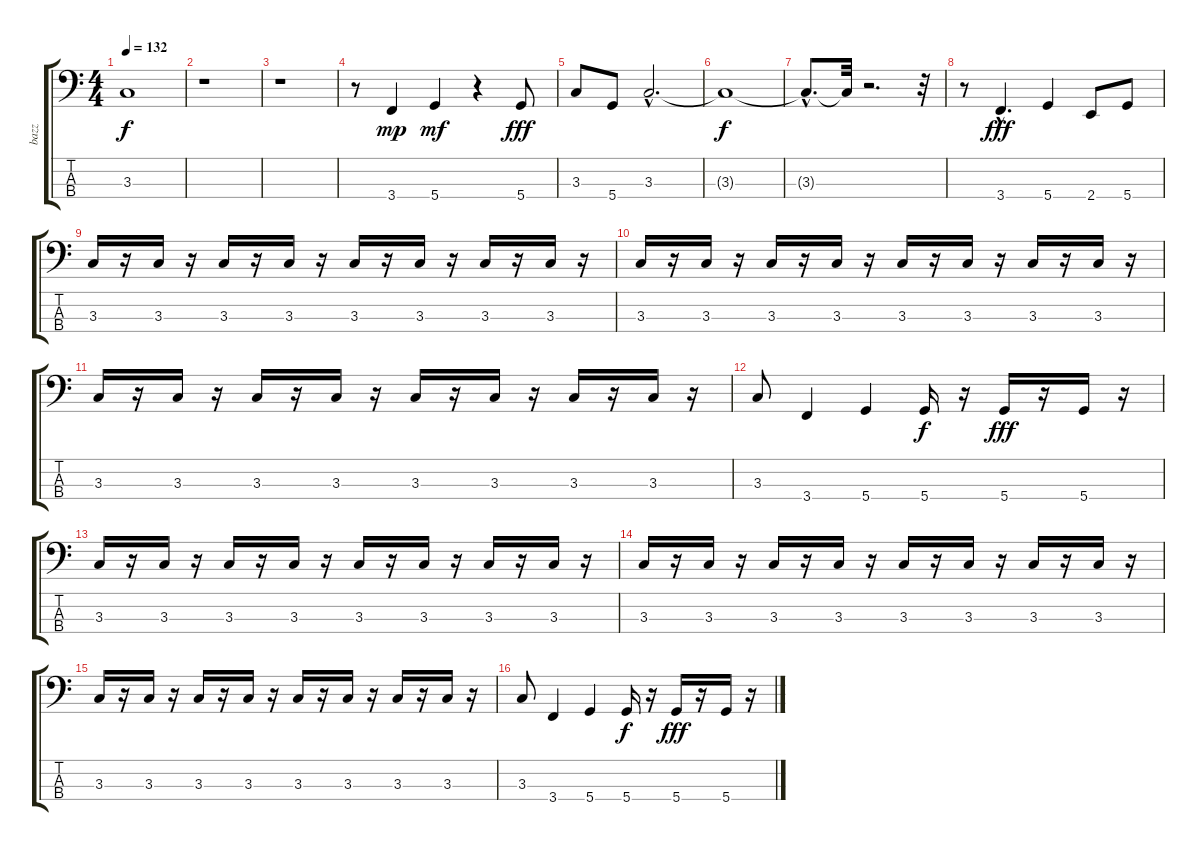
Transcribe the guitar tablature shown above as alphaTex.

\track ("bazz" "bazz") {instrument electricbassfinger}
\staff {score tabs}
\tuning (G2 D2 A1 D1) {hide}
\ts (4 4)
\tempo 132
\clef f4
\ks c
3.3.1{dy f instrument electricbassfinger} |
r.1 |
r.1 |
r.8 3.4.4{dy mp} 5.4.4{dy mf} r.4 5.4.8{dy fff} |
3.3.8 5.4.8 3.3{hac}.2{d} |
3.3{t}.1{dy f} |
3.3{hac t}.8{d} 3.3{t}.32 r.2{d} r.32 |
r.8 3.4{hac}.4{d dy fff} 5.4.4 2.4.8 5.4.8 |
3.3.16 r.16 3.3.16 r.16 3.3.16 r.16 3.3.16 r.16 3.3.16 r.16 3.3.16 r.16 3.3.16 r.16 3.3.16 r.16 |
3.3.16 r.16 3.3.16 r.16 3.3.16 r.16 3.3.16 r.16 3.3.16 r.16 3.3.16 r.16 3.3.16 r.16 3.3.16 r.16 |
3.3.16 r.16 3.3.16 r.16 3.3.16 r.16 3.3.16 r.16 3.3.16 r.16 3.3.16 r.16 3.3.16 r.16 3.3.16 r.16 |
3.3.8 3.4.4 5.4.4 5.4.16{dy f} r.16 5.4.16{dy fff} r.16 5.4.16 r.16 |
3.3.16 r.16 3.3.16 r.16 3.3.16 r.16 3.3.16 r.16 3.3.16 r.16 3.3.16 r.16 3.3.16 r.16 3.3.16 r.16 |
3.3.16 r.16 3.3.16 r.16 3.3.16 r.16 3.3.16 r.16 3.3.16 r.16 3.3.16 r.16 3.3.16 r.16 3.3.16 r.16 |
3.3.16 r.16 3.3.16 r.16 3.3.16 r.16 3.3.16 r.16 3.3.16 r.16 3.3.16 r.16 3.3.16 r.16 3.3.16 r.16 |
3.3.8 3.4.4 5.4.4 5.4.16{dy f} r.16 5.4.16{dy fff} r.16 5.4.16 r.16
